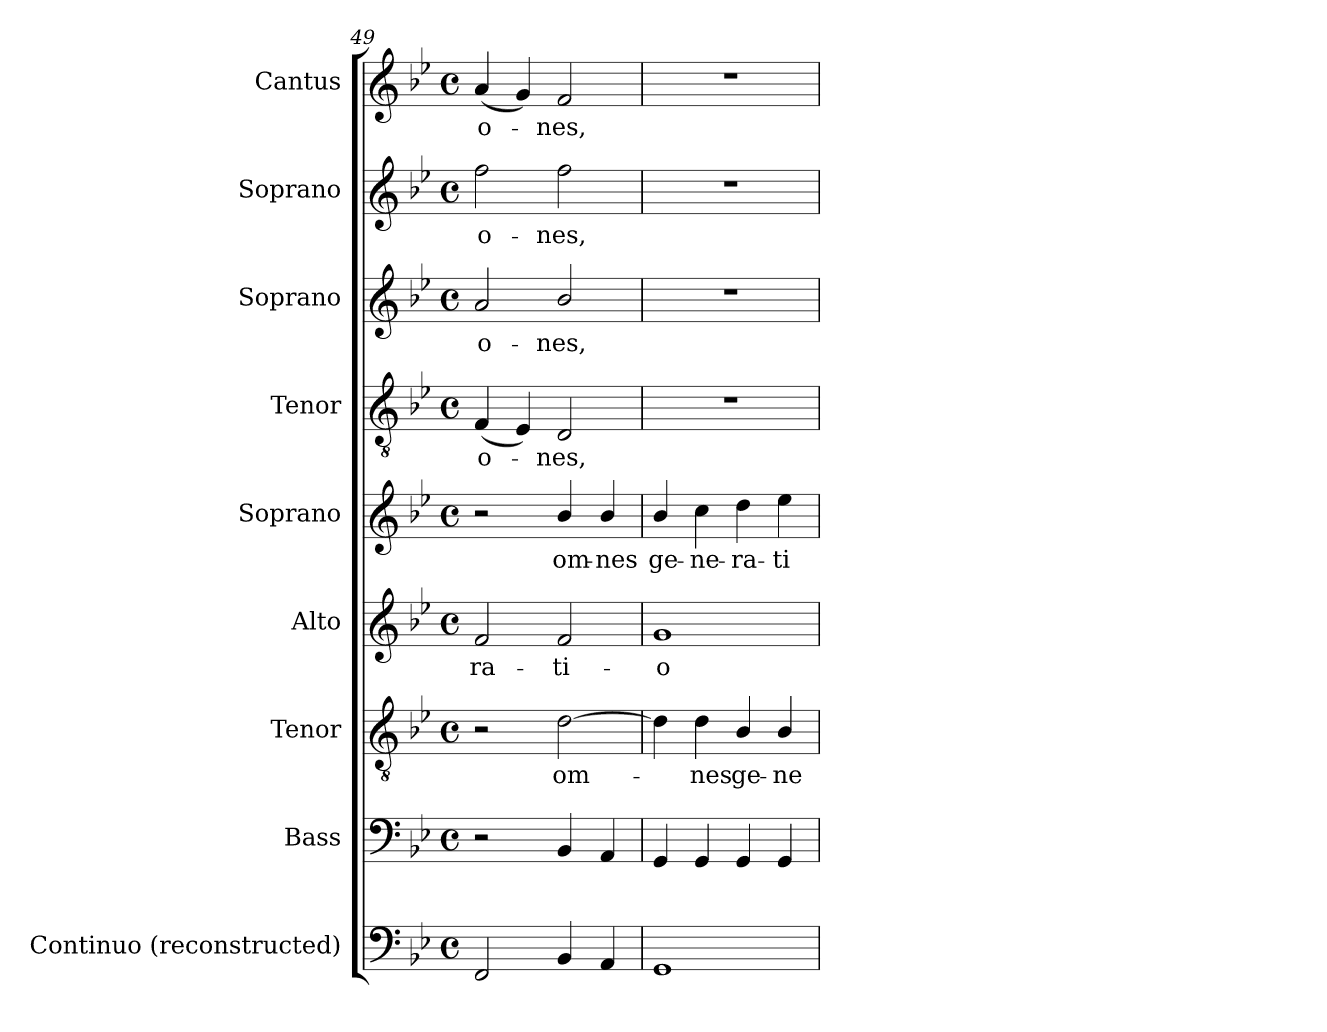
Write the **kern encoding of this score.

**kern	**kern	**kern	**text	**kern	**text	**kern	**text	**kern	**text	**kern	**text	**kern	**text	**kern	**text
*part9	*part8	*part7	*part7	*part6	*part6	*part5	*part5	*part4	*part4	*part3	*part3	*part2	*part2	*part1	*part1
*staff9	*staff8	*staff7	*staff7	*staff6	*staff6	*staff5	*staff5	*staff4	*staff4	*staff3	*staff3	*staff2	*staff2	*staff1	*staff1
*I"Continuo (reconstructed)	*I"Bass	*I"Tenor	*	*I"Alto	*	*I"Soprano	*	*I"Tenor	*	*I"Soprano	*	*I"Soprano	*	*I"Cantus	*
*I'Cont.	*I'B.	*I'T.	*	*I'A.	*	*I'S.	*	*I'T.	*	*I'S.	*	*I'S.	*	*	*
*clefF4	*clefF4	*clefGv2	*	*clefG2	*	*clefG2	*	*clefGv2	*	*clefG2	*	*clefG2	*	*clefG2	*
*	*	*ITrd7c12	*	*	*	*	*	*ITrd7c12	*	*	*	*	*	*	*
*k[b-e-]	*k[b-e-]	*k[b-e-]	*	*k[b-e-]	*	*k[b-e-]	*	*k[b-e-]	*	*k[b-e-]	*	*k[b-e-]	*	*k[b-e-]	*
*g:	*g:	*g:	*	*g:	*	*g:	*	*g:	*	*g:	*	*g:	*	*g:	*
*M4/4	*M4/4	*M4/4	*	*M4/4	*	*M4/4	*	*M4/4	*	*M4/4	*	*M4/4	*	*M4/4	*
*met(c)	*met(c)	*met(c)	*	*met(c)	*	*met(c)	*	*met(c)	*	*met(c)	*	*met(c)	*	*met(c)	*
=49	=49	=49	=49	=49	=49	=49	=49	=49	=49	=49	=49	=49	=49	=49	=49
!	!	!	!	!	!LO:LY:b:color=#000000	!	!	!	!	!	!	!	!	!	!
!	!	!	!	!	!	!	!	!	!LO:LY:b:color=#000000	!	!	!	!	!	!
!	!	!	!	!	!	!	!	!	!	!	!LO:LY:b:color=#000000	!	!	!	!
!	!	!	!	!	!	!	!	!	!	!	!	!	!LO:LY:b:color=#000000	!	!
!	!	!	!	!	!	!	!	!	!	!	!	!	!	!	!LO:LY:b:color=#000000
2FFi/	2r	2r	.	2fi/	-ra-	2r	.	(4FFi/	-o-	2ai/	-o-	2ffi\	-o-	(4ai/	-o-
.	.	.	.	.	.	.	.	4EE-i/)	.	.	.	.	.	4gi/)	.
!	!	!	!LO:LY:b:color=#000000	!	!	!	!	!	!	!	!	!	!	!	!
!	!	!	!	!	!LO:LY:b:color=#000000	!	!	!	!	!	!	!	!	!	!
!	!	!	!	!	!	!	!LO:LY:b:color=#000000	!	!	!	!	!	!	!	!
!	!	!	!	!	!	!	!	!	!LO:LY:b:color=#000000	!	!	!	!	!	!
!	!	!	!	!	!	!	!	!	!	!	!LO:LY:b:color=#000000	!	!	!	!
!	!	!	!	!	!	!	!	!	!	!	!	!	!LO:LY:b:color=#000000	!	!
!	!	!	!	!	!	!	!	!	!	!	!	!	!	!	!LO:LY:b:color=#000000
4BB-i/	4BB-i/	[2Di\	om-	2fi/	-ti-	4b-i/	om-	2DDi/	-nes,	2b-i/	-nes,	2ffi\	-nes,	2fi/	-nes,
!	!	!	!	!	!	!	!LO:LY:b:color=#000000	!	!	!	!	!	!	!	!
4AAi/	4AAi/	.	.	.	.	4b-i/	-nes	.	.	.	.	.	.	.	.
=50	=50	=50	=50	=50	=50	=50	=50	=50	=50	=50	=50	=50	=50	=50	=50
!	!	!	!	!	!LO:LY:b:color=#000000	!	!	!	!	!	!	!	!	!	!
!	!	!	!	!	!	!	!LO:LY:b:color=#000000	!	!	!	!	!	!	!	!
1GGi	4GGi/	4Di\]	.	1gi	-o-	4b-i/	ge-	1r	.	1r	.	1r	.	1r	.
!	!	!	!LO:LY:b:color=#000000	!	!	!	!	!	!	!	!	!	!	!	!
!	!	!	!	!	!	!	!LO:LY:b:color=#000000	!	!	!	!	!	!	!	!
.	4GGi/	4Di\	-nes	.	.	4cci\	-ne-	.	.	.	.	.	.	.	.
!	!	!	!LO:LY:b:color=#000000	!	!	!	!	!	!	!	!	!	!	!	!
!	!	!	!	!	!	!	!LO:LY:b:color=#000000	!	!	!	!	!	!	!	!
.	4GGi/	4BB-i/	ge-	.	.	4ddi\	-ra-	.	.	.	.	.	.	.	.
!	!	!	!LO:LY:b:color=#000000	!	!	!	!	!	!	!	!	!	!	!	!
!	!	!	!	!	!	!	!LO:LY:b:color=#000000	!	!	!	!	!	!	!	!
.	4GGi/	4BB-i/	-ne-	.	.	4ee-i\	-ti-	.	.	.	.	.	.	.	.
=	=	=	=	=	=	=	=	=	=	=	=	=	=	=	=
*-	*-	*-	*-	*-	*-	*-	*-	*-	*-	*-	*-	*-	*-	*-	*-
